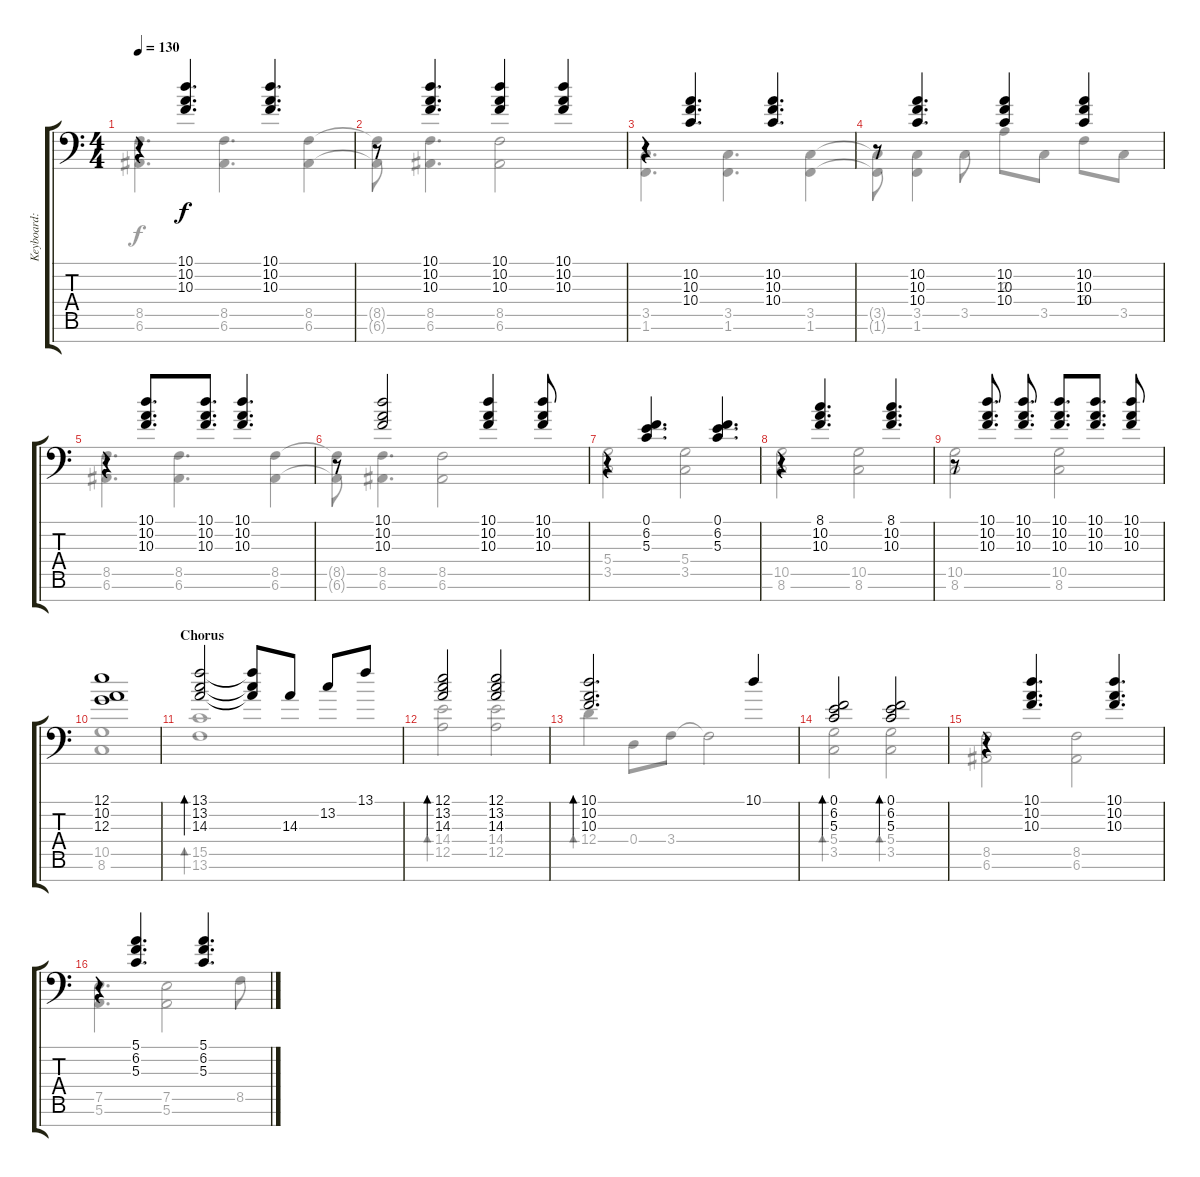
\track ("Keyboard: Tsumugi Kotobuki" "Keyboard: ") {instrument electricgrandpiano}
\staff {score tabs}
\tuning (E4 B3 G3 D3 A2 E2 E1) {hide}
\voice
\ts (4 4)
\tempo 130
\clef f4
\ks c
r.4{dy f} (10.1 10.2 10.3).4{d} (10.1 10.2 10.3).4{d} |
r.8 (10.1 10.2 10.3).4{d} (10.1 10.2 10.3).4 (10.1 10.2 10.3).4 |
r.4 (10.2 10.3 10.4).4{d} (10.2 10.3 10.4).4{d} |
r.8 (10.2 10.3 10.4).4{d} (10.2 10.3 10.4).4 (10.2 10.3 10.4).4 |
r.4 (10.1 10.2 10.3).8{d} (10.1 10.2 10.3).8{d} (10.1 10.2 10.3).4{d} |
r.8 (10.1 10.2 10.3).2 (10.1 10.2 10.3).4 (10.1 10.2 10.3).8 |
r.4 (0.1 6.2 5.3).4{d} (0.1 6.2 5.3).4{d} |
r.4 (8.1 10.2 10.3).4{d} (8.1 10.2 10.3).4{d} |
r.8 (10.1 10.2 10.3).8{d} (10.1 10.2 10.3).8{d} (10.1 10.2 10.3).8{d} (10.1 10.2 10.3).8{d} (10.1 10.2 10.3).8 |
(12.1 10.2 12.3).1 |
\section ("" "Chorus")
(13.1 13.2 14.3).2{bd 120} (13.1{t} 13.2{t} 14.3{t}).8 14.3.8 13.2.8 13.1.8 |
(12.1 13.2 14.3).2{bd 120} (12.1 13.2 14.3).2 |
(10.1 10.2 10.3).2{d bd 120} 10.1.4 |
(0.1 6.2 5.3).2{bd 120} (0.1 6.2 5.3).2{bd 120} |
r.4 (10.1 10.2 10.3).4{d} (10.1 10.2 10.3).4{d} |
r.4 (5.1 6.2 5.3).4{d} (5.1 6.2 5.3).4{d}
\voice
\clef f4
\ottava regular
\simile none
\ks c
(8.5 6.6).4{d dy f} (8.5 6.6).4{d} (8.5 6.6).4 |
(8.5{t} 6.6{t}).8 (8.5 6.6).4{d} (8.5 6.6).2 |
(3.5 1.6).4{d} (3.5 1.6).4{d} (3.5 1.6).4 |
(3.5{t} 1.6{t}).8 (3.5 1.6).4 3.5.8 2.3.8 3.5.8 3.4.8 3.5.8 |
(8.5 6.6).4{d} (8.5 6.6).4{d} (8.5 6.6).4 |
(8.5{t} 6.6{t}).8 (8.5 6.6).4{d} (8.5 6.6).2 |
(5.4 3.5).2 (5.4 3.5).2 |
(10.5 8.6).2 (10.5 8.6).2 |
(10.5 8.6).2 (10.5 8.6).2 |
(10.5 8.6).1 |
(15.5 13.6).1{bd 120} |
(14.4 12.5).2{bd 120} (14.4 12.5).2 |
12.4.4{bd 120} 0.4.8 3.4.8 3.4{t}.2 |
(5.4 3.5).2{bd 120} (5.4 3.5).2{bd 120} |
(8.5 6.6).2 (8.5 6.6).2 |
(7.5 5.6).4{d} (7.5 5.6).2 8.5.8
